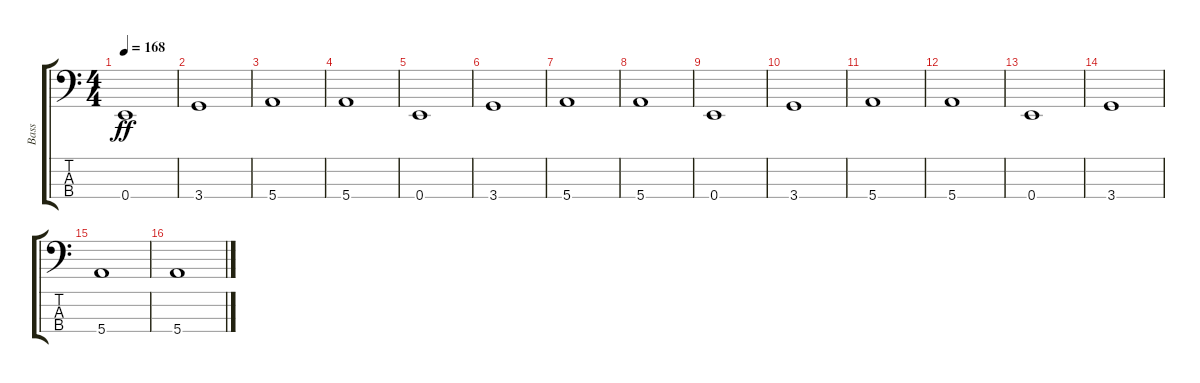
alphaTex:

\track ("Bass" "Bass") {instrument electricbasspick}
\staff {score tabs}
\tuning (G2 D2 A1 E1) {hide}
\ts (4 4)
\tempo 168
\clef f4
\ks c
0.4.1{dy ff} |
3.4.1 |
5.4.1 |
5.4.1 |
0.4.1 |
3.4.1 |
5.4.1 |
5.4.1 |
0.4.1 |
3.4.1 |
5.4.1 |
5.4.1 |
0.4.1 |
3.4.1 |
5.4.1 |
5.4.1
